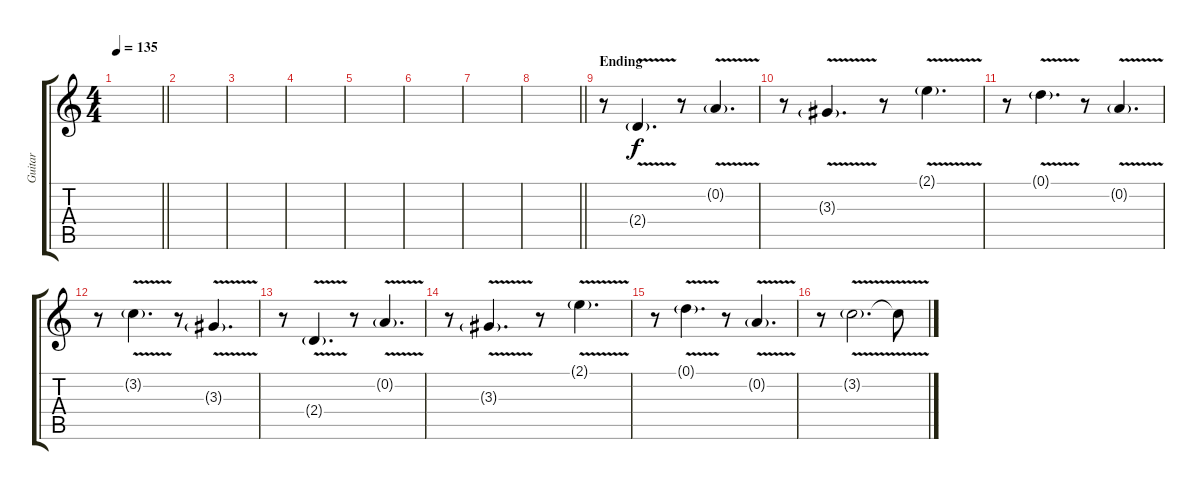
\track ("Guitar" "Guitar") {instrument electricguitarclean}
\staff {score tabs}
\tuning (D4 A3 F3 C3 G2 D2) {hide}
\ts (4 4)
\tempo 135
\clef g2
\barLineRight lightlight
\ks c
|
|
|
|
|
|
|
\barLineRight lightlight
|
\section ("" "Ending")
r.8{volume 9} 2.4{v g}.4{d} r.8 0.2{v g}.4{d} |
r.8 3.3{v g}.4{d} r.8 2.1{v g}.4{d} |
r.8 0.1{v g}.4{d} r.8 0.2{v g}.4{d} |
r.8 3.2{v g}.4{d} r.8 3.3{v g}.4{d} |
r.8 2.4{v g}.4{d} r.8 0.2{v g}.4{d} |
r.8 3.3{v g}.4{d} r.8 2.1{v g}.4{d} |
r.8 0.1{v g}.4{d} r.8 0.2{v g}.4{d} |
r.8 3.2{v g}.2{d} 3.2{t}.8
